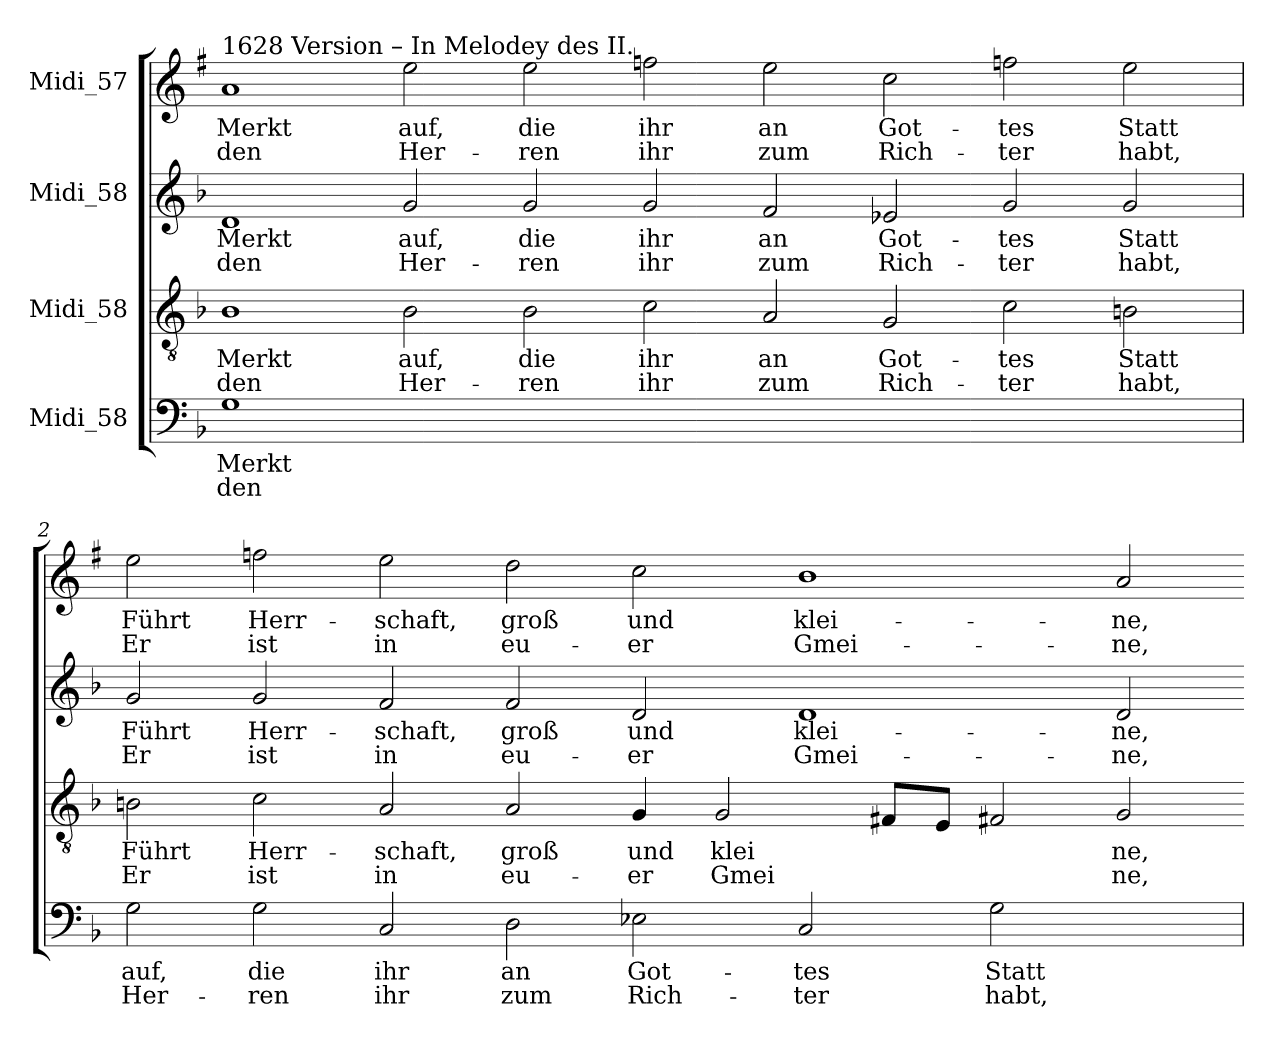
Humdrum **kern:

**kern	**text	**text	**kern	**text	**text	**kern	**text	**text	**kern	**text	**text
*part4	*part4	*part4	*part3	*part3	*part3	*part2	*part2	*part2	*part1	*part1	*part1
*staff4	*staff4	*staff4	*staff3	*staff3	*staff3	*staff2	*staff2	*staff2	*staff1	*staff1	*staff1
*I"Midi_58	*	*	*I"Midi_58	*	*	*I"Midi_58	*	*	*I"Midi_57	*	*
*clefF4	*	*	*clefGv2	*	*	*clefG2	*	*	*clefG2	*	*
*	*	*	*	*	*	*	*	*	*ITrd1c2	*	*
*k[b-]	*	*	*k[b-]	*	*	*k[b-]	*	*	*k[b-]	*	*
*F:	*	*	*F:	*	*	*F:	*	*	*F:	*	*
=1	=1	=1	=1	=1	=1	=1	=1	=1	=1	=1	=1
!	!	!	!	!	!	!	!	!	!LO:TX:a:t=1628 Version – In Melodey des II.	!	!
!	!LO:LY:b	!LO:LY:b	!	!LO:LY:b	!LO:LY:b	!	!LO:LY:b	!LO:LY:b	!	!LO:LY:b	!LO:LY:b
1G	Merkt	den	1B-	Merkt	den	1d	Merkt	den	1g	Merkt	den
!	!	!	!	!LO:LY:b	!LO:LY:b	!	!LO:LY:b	!LO:LY:b	!	!LO:LY:b	!LO:LY:b
2%7ryy	.	.	2B-	auf,	Her-	2g	auf,	Her-	2dd	auf,	Her-
!	!	!	!	!LO:LY:b	!LO:LY:b	!	!LO:LY:b	!LO:LY:b	!	!LO:LY:b	!LO:LY:b
.	.	.	2B-	-die	ren	2g	-die	ren	2dd	-die	ren
!	!	!	!	!LO:LY:b	!LO:LY:b	!	!LO:LY:b	!LO:LY:b	!	!LO:LY:b	!LO:LY:b
.	.	.	2c	ihr	ihr	2g	ihr	ihr	2ee-X	ihr	ihr
!	!	!	!	!LO:LY:b	!LO:LY:b	!	!LO:LY:b	!LO:LY:b	!	!LO:LY:b	!LO:LY:b
.	.	.	2A	an	zum	2f	an	zum	2dd	an	zum
!	!	!	!	!LO:LY:b	!LO:LY:b	!	!LO:LY:b	!LO:LY:b	!	!LO:LY:b	!LO:LY:b
.	.	.	2G	Got-	-Rich-	2e-X	Got-	-Rich-	2b-	Got-	-Rich-
!	!	!	!	!LO:LY:b	!LO:LY:b	!	!LO:LY:b	!LO:LY:b	!	!LO:LY:b	!LO:LY:b
.	.	.	2c	-tes	ter	2g	-tes	ter	2ee-X	-tes	ter
!	!	!	!	!LO:LY:b	!LO:LY:b	!	!LO:LY:b	!LO:LY:b	!	!LO:LY:b	!LO:LY:b
.	.	.	2Bn	Statt	habt,	2g	Statt	habt,	2dd	Statt	habt,
=2	=2	=2	=2	=2	=2	=2	=2	=2	=2	=2	=2
!	!LO:LY:b	!LO:LY:b	!	!LO:LY:b	!LO:LY:b	!	!LO:LY:b	!LO:LY:b	!	!LO:LY:b	!LO:LY:b
2G	auf,	Her-	2Bn	Führt	Er	2g	Führt	Er	2dd	Führt	Er
!	!LO:LY:b	!LO:LY:b	!	!LO:LY:b	!LO:LY:b	!	!LO:LY:b	!LO:LY:b	!	!LO:LY:b	!LO:LY:b
2G	-die	ren	2c	Herr-	-ist	2g	Herr-	-ist	2ee-X	Herr-	-ist
!	!LO:LY:b	!LO:LY:b	!	!LO:LY:b	!LO:LY:b	!	!LO:LY:b	!LO:LY:b	!	!LO:LY:b	!LO:LY:b
2C	ihr	ihr	2A	schaft,	in	2f	schaft,	in	2dd	schaft,	in
!	!LO:LY:b	!LO:LY:b	!	!LO:LY:b	!LO:LY:b	!	!LO:LY:b	!LO:LY:b	!	!LO:LY:b	!LO:LY:b
2D	an	zum	2A	groß	eu-	2f	groß	eu-	2cc	groß	eu-
!	!LO:LY:b	!LO:LY:b	!	!LO:LY:b	!LO:LY:b	!	!LO:LY:b	!LO:LY:b	!	!LO:LY:b	!LO:LY:b
2E-X	Got-	-Rich-	4G	-und	er	2d	-und	er	2b-	-und	er
!	!	!	!	!LO:LY:b	!LO:LY:b	!	!	!	!	!	!
.	.	.	2G	klei	Gmei	.	.	.	.	.	.
!	!LO:LY:b	!LO:LY:b	!	!	!	!	!LO:LY:b	!LO:LY:b	!	!LO:LY:b	!LO:LY:b
2C	-tes	ter	.	.	.	1d	klei-	-Gmei-	1a	klei-	-Gmei-
.	.	.	8F#XL	.	.	.	.	.	.	.	.
.	.	.	8EJ	.	.	.	.	.	.	.	.
!	!LO:LY:b	!LO:LY:b	!	!	!	!	!	!	!	!	!
2G	Statt	habt,	2F#X	.	.	.	.	.	.	.	.
!	!	!	!	!LO:LY:b	!LO:LY:b	!	!LO:LY:b	!LO:LY:b	!	!LO:LY:b	!LO:LY:b
2ryy	.	.	2G	ne,	ne,	2d	-ne,	ne,	2g	-ne,	ne,
=	=-	=-	=-	=-	=-	=-	=-	=-	=-	=-	=-
*-	*-	*-	*-	*-	*-	*-	*-	*-	*-	*-	*-
